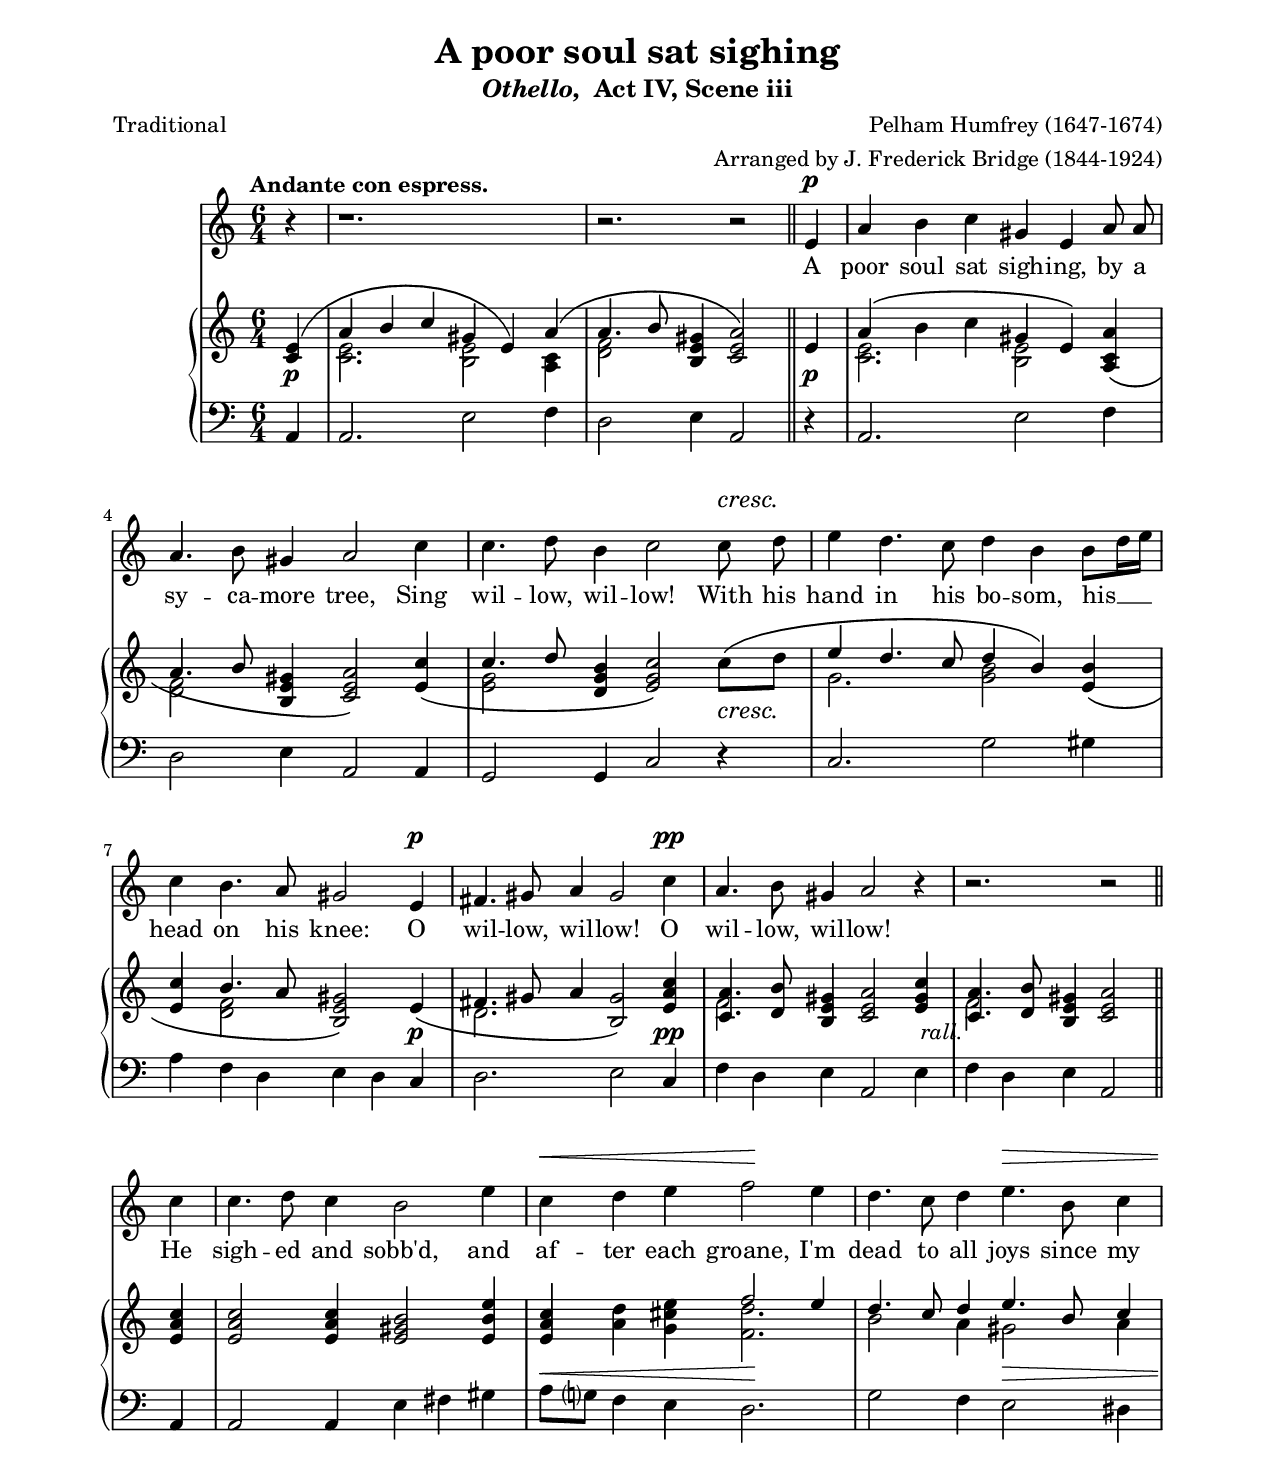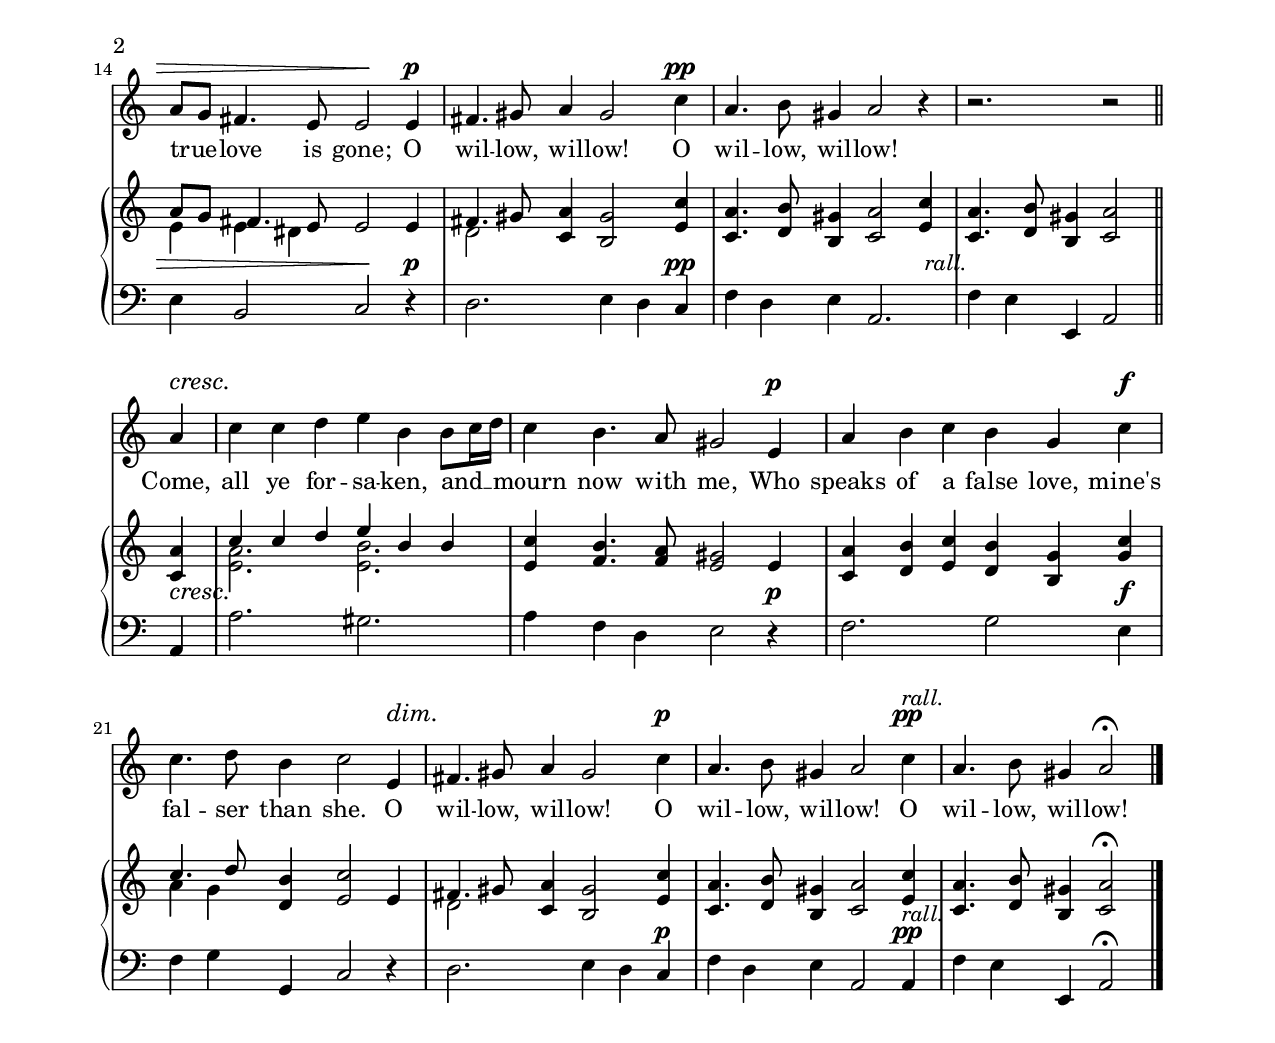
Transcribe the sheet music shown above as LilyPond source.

% !TEX TS-program = lilypond

\version "2.18.2"  % necessary for upgrading to future LilyPond versions.
\language "english"

\paper {
  #(set-paper-size "letter")
  left-margin = 0.75 \in
  right-margin = 0.75 \in
  top-margin = 0.75 \in
  bottom-margin = 0.75 \in
  foot-separation = .5 \in
}

\layout
{
	\context {
		\Lyrics
		\override LyricSpace.minimum-distance = #1.0
	}
}


#(set-global-staff-size 19)

\header {
  title = "A poor soul sat sighing"
  subtitle = \markup { \italic "Othello," " Act IV, Scene iii"}
  poet = "Traditional" %"William Shakespeare (1564-1616)"
  composer = "Pelham Humfrey (1647-1674)"
  arranger = "Arranged by J. Frederick Bridge (1844-1924)"

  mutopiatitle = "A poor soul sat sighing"
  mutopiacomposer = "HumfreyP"
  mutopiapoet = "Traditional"
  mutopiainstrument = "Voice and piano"
  date = "1890"
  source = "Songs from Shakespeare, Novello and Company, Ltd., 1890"
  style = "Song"
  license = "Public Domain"
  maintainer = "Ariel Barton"
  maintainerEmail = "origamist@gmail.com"
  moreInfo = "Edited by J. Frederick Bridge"
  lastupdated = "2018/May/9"
}

rall = \tweak DynamicText.self-alignment-X #LEFT #(make-dynamic-script #{ \markup { \normal-text \italic rall. } #})


expressiveMarks = \new Dynamics {
  \override DynamicTextSpanner.style = #'none
  \time 6/4
  \tempo "Andante con espress."
  \partial 4
  \tag #'Vocalist { s4 } \tag #'Piano { s4\p }
  s1.  |
  s1 s4 \bar "||" s4 \p |
  s1. |
  s1. | \barNumberCheck #5
  s1 s4 s8\cresc s8\! |
  s1. |
  s1 s4 s4\p |
  s1 s4 s4\pp |
  s1 s4 \tag #'Vocalist { s4 } \tag #'Piano { s4 \rall }  | \barNumberCheck #10
  s2. s2 \bar "||" s4 |
  s1. |
  s4\< s2 s2\! s4 |
  s2 s4 s4.\> s4. |
  s2. s2\! s4\p | \barNumberCheck #15
  s1 s4 s4\pp |
  s1 s4 \tag #'Vocalist { s4 } \tag #'Piano { s4 \rall }  |
  s2. s2 \bar "||" s4\cresc |
  s1.\! |
  s1 s4 s4\p | \barNumberCheck #20
  s1 s4 s4\f |
  s1 s4 \tag #'Vocalist { s4\dim } \tag #'Piano { s4 } |
  s4\! s1 s4\p |
  s1 s4 s4^\markup { \italic rall. } \pp |
  s2 s4 s2 \bar "|."
}

VocalistMusic = {
  \set autoBeaming = ##f
  \key a \minor
  \partial 4 r4 |
  r1. |
  r2. r2 e'4 |
  a' b' c'' gs' e' a'8 a' |
  a'4. b'8 gs'4 a'2 c''4 | \barNumberCheck #5
  c''4. d''8 b'4 c''2 c''8 d'' |
  e''4 d''4. c''8 d''4 b' b'8[ d''16 e''] |
  c''4 b'4. a'8 gs'2 e'4 |
  fs'4. gs'8 a'4 gs'2 c''4 |
  a'4. b'8 gs'4 a'2 r4 | \barNumberCheck #10
  r2. r2 c''4 |
  c''4. d''8 c''4 b'2 e''4 |
  c'' d'' e'' f''2 e''4 |
  d''4. c''8 d''4 e''4. b'8 c''4 |
  a'8[ g'] fs'4. e'8 e'2 e'4 | \barNumberCheck #15
  fs'4. gs'8 a'4 gs'2 c''4 |
  a'4. b'8 gs'4 a'2 r4 |
  r2. r2 \bar "||" a'4 |
  c'' c'' d'' e'' b' b'8[ c''16 d''] |
  c''4 b'4. a'8 gs'2 e'4 | \barNumberCheck #20
  a' b' c'' b' g' c'' |
  c''4. d''8 b'4 c''2 e'4 |
  fs'4. gs'8 a'4 gs'2 c''4 |
  a'4. b'8 gs'4 a'2 c''4 |
  a'4. b'8 gs'4 a'2\fermata
}

Words = \lyricmode{
  A poor soul sat sigh -- ing, by a sy -- ca -- more tree,
  Sing wil -- low, wil -- low!
  With his hand in his bo -- som,
  his __ head on his knee:
  O wil -- low, wil -- low!
  O wil -- low, wil -- low!
  He sigh -- ed and sobb'd, and af -- ter each groane,
  I'm dead to all joys since my true -- love is gone;
  O wil -- low, wil -- low!
  O wil -- low, wil -- low!

  Come, all ye for -- sa -- ken, and __ mourn now with me,
  Who speaks of a false love, mine's fal -- ser than she.
  O wil -- low, wil -- low!
  O wil -- low, wil -- low!
  O wil -- low, wil -- low!
}

PianoUpUp = \relative c' {
  \key a \minor
  \voiceOne <c e>4\( |
  a'4 b c gs e\) a\( |
  a4. b8 \oneVoice <b, e gs>4 <c e a>2\) e4 |
  a4\( b c gs e\) <a, c a'>4\( |
  \voiceOne a'4. b8 \oneVoice <b, e gs>4 <c e a>2\) <e c'>4\( | \barNumberCheck #5
  \voiceOne c'4. d8 \oneVoice <d, g b>4 <e g c>2\) c'8\( d |
  \voiceOne e4 d4. c8 d4 b\) \oneVoice <e, b'>4\( |
  <e c'> \voiceOne b'4. a8 \oneVoice <b, e gs>2\) e4\( |
  \voiceOne fs4. gs8 a4 \oneVoice <b, gs'>2\) <e a c>4 |
  <c a'>4. <d b'>8 <b e gs>4 <c e a>2 <e gs c>4 | \barNumberCheck #10
  <c a'>4. <d b'>8 <b e gs>4 <c e a>2 <e a c>4 |
  <e a c>2 <e a c>4 <e gs b>2 <e b' e>4 |
  <e a c>4 <a d>4 <g cs e>4 \voiceOne f'2 e4 |
  d4. c8 d4 e4. b8 c4 |
  a8 g fs4. e8 \oneVoice e2 e4 | \barNumberCheck #15
  \voiceOne fs4. gs8 \oneVoice <c, a'>4 <b gs'>2 <e c'>4 |
  <c a'>4. <d b'>8 <b gs'>4 <c a'>2 <e c'>4 |
  <c a'>4. <d b'>8 <b gs'>4 <c a'>2 <c a'>4 |
  \voiceOne c'4 c d e b b |
  \oneVoice <e, c'>4 <f b>4. <f a>8 <e gs>2 e4 | \barNumberCheck #20
  <c a'> <d b'> <e c'> <d b'> <b g'> <g' c> |
  \voiceOne c4. d8 \oneVoice <d, b'>4 <e c'>2 e4 |
  \voiceOne fs4. gs8 \oneVoice <c, a'>4 <b gs'>2 <e c'>4 |
  <c a'>4. <d b'>8 <b gs'>4 <c a'>2 <e c'>4 |
  <c a'>4. <d b'>8 <b gs'>4 <c a'>2\fermata \bar "|."
}

PianoUpDown = \relative c' {
  \key a \minor
  \voiceTwo
  s4 |
  <c e>2. <b e>2 <a c>4 |
  <d f>2 s1 |
  <c e>2. <b e>2 s4 |
  <d f>2 s1 | \barNumberCheck #5
  <e g>2 s1 |
  g2. <g b>2 s4 |
  s4 <d f>2 s2. |
  d2. s2. |
  f2 s1 | \barNumberCheck #10
  f2 s1 |
  s1. |
  s2. <f d'>2. |
  b2 a4 gs2 a4 |
  e4 e4 ds4 s2. | \barNumberCheck #15
  d2 s1 |
  s1. |
  s1. |
  <e a>2. <e b'>2. |
  s1. | \barNumberCheck #20
  s1. |
  a4 g s1 |
  d2 s1 |
  s1. |
  s1 s4
}

PianoUpMusic = << \PianoUpUp \PianoUpDown >>

PianoDownMusic = {
  \key a \minor
  a,4 |
  a,2. e2 f4 |
  d2 e4 a,2 r4 |
  a,2. e2 f4 |
  d2 e4 a,2 a,4 | \barNumberCheck #5
  g,2 g,4 c2 r4 |
  c2. g2 gs4 |
  a f d e d c |
  d2. e2 c4 |
  f d e a,2 e4 | \barNumberCheck #10
  f d e a,2 a,4 |
  a,2 a,4 e fs gs |
  a8 g? f4 e d2. |
  g2 f4 e2 ds4 |
  e b,2 c r4 | \barNumberCheck #15
  d2. e4 d c |
  f d e a,2. |
  f4 e e, a,2 a,4 |
  a2. gs |
  a4 f d e2 r4 | \barNumberCheck #20
  f2. g2 e4 |
  f g g, c2 r4 |
  d2. e4 d c |
  f d e a,2 a,4 |
  f e e, a,2\fermata \bar "|."
}

\score {
  <<
    \keepWithTag #'Vocalist \expressiveMarks

    \new Staff = "vocalist"
    <<
      \set Staff.midiInstrument = #"flute"
      \new Voice = "vocalist"
      {
        \clef treble
        \VocalistMusic
      }
    >>
    \new Lyrics \lyricsto "vocalist" { \Words }

    \new PianoStaff = "Piano"
    <<
      \set PianoStaff.midiInstrument = #"acoustic grand"
      \new Staff = "Piano.up" { \clef treble \PianoUpMusic }
      \keepWithTag #'Piano \expressiveMarks
      \new Staff = "Piano.down" { \clef bass \PianoDownMusic }
    >>
  >>
  \layout { }
  \midi {  }
}%% end of score-block
